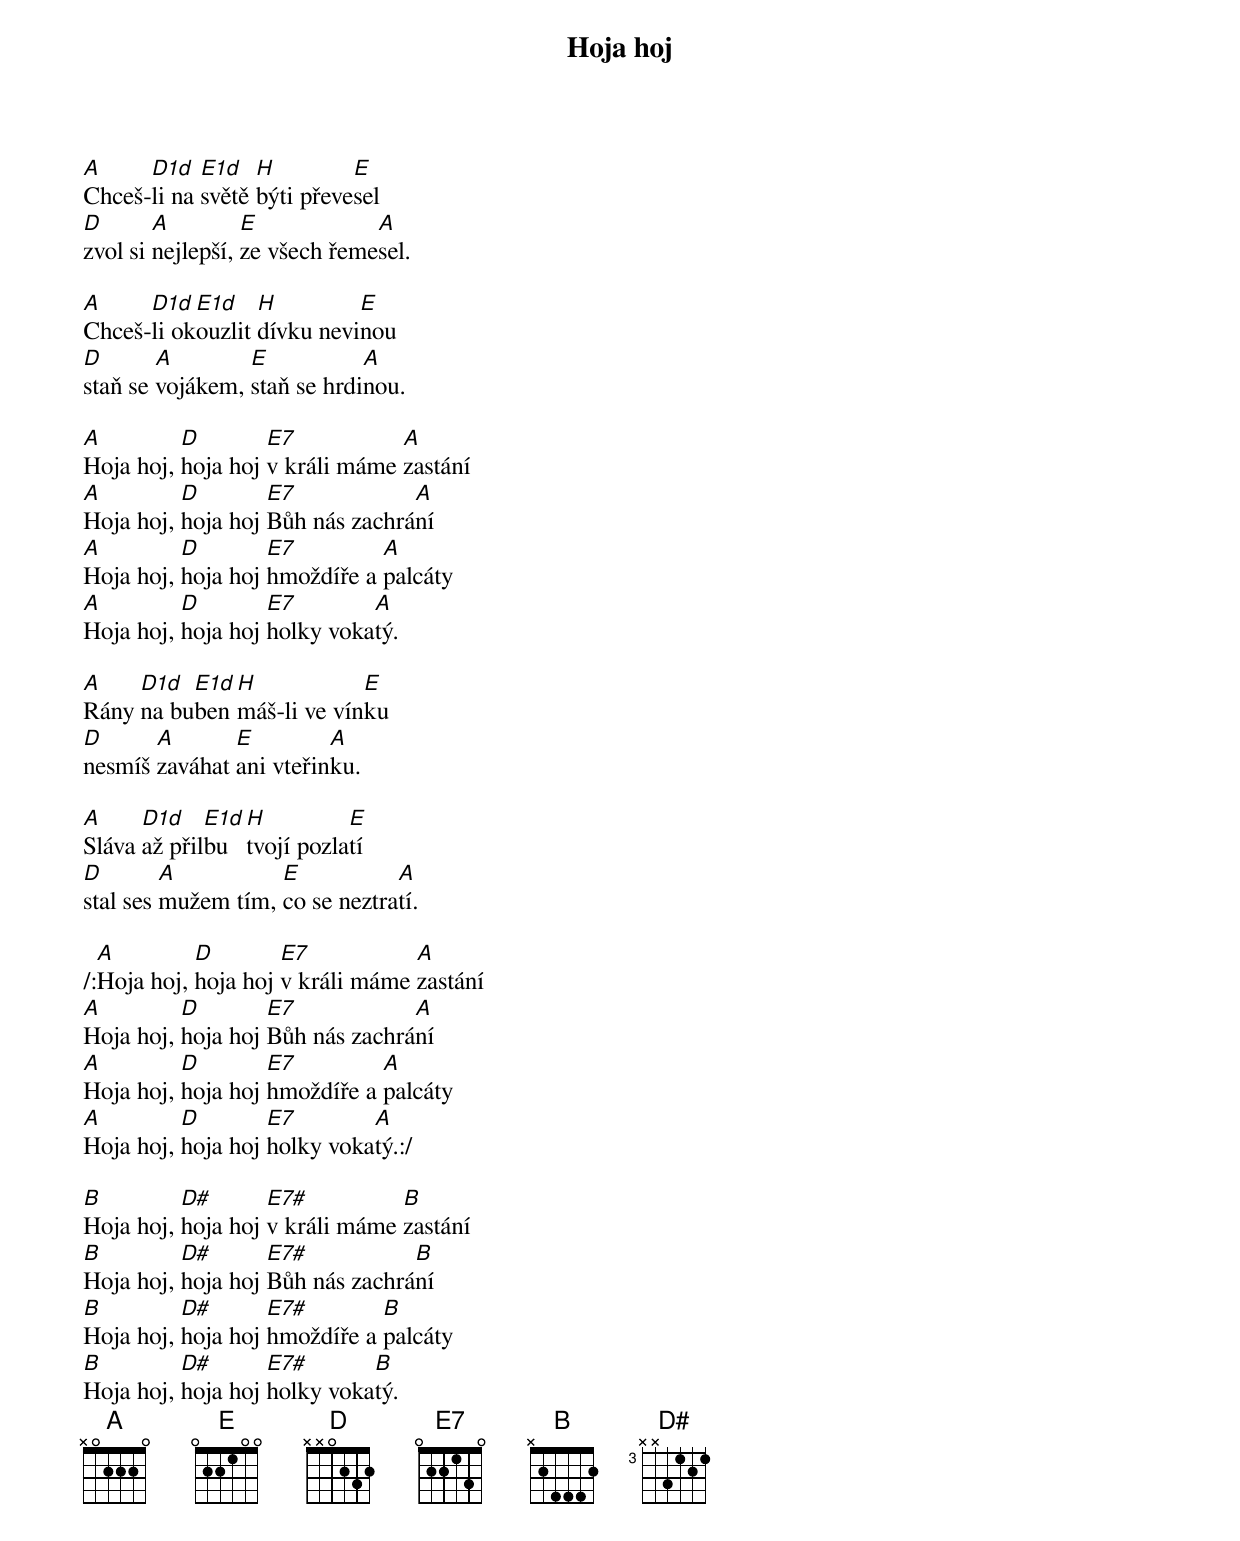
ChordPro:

{title: Hoja hoj}

[A]Chceš-[D1d]li na [E1d]světě [H]býti převe[E]sel
[D]zvol si [A]nejlepší, [E]ze všech řeme[A]sel.

[A]Chceš-[D1d]li ok[E1d]ouzlit [H]dívku nevi[E]nou
[D]staň se [A]vojákem, [E]staň se hrdi[A]nou.

[A]Hoja hoj, [D]hoja hoj [E7]v králi máme [A]zastání
[A]Hoja hoj, [D]hoja hoj [E7]Bůh nás zachrá[A]ní
[A]Hoja hoj, [D]hoja hoj [E7]hmoždíře a [A]palcáty
[A]Hoja hoj, [D]hoja hoj [E7]holky voka[A]tý.

[A]Rány [D1d]na bu[E1d]ben [H]máš-li ve vín[E]ku
[D]nesmíš [A]zaváhat [E]ani vteřin[A]ku.

[A]Sláva [D1d]až přil[E1d]bu  [H]tvojí pozla[E]tí
[D]stal ses [A]mužem tím, [E]co se neztra[A]tí.

/:[A]Hoja hoj, [D]hoja hoj [E7]v králi máme [A]zastání
[A]Hoja hoj, [D]hoja hoj [E7]Bůh nás zachrá[A]ní
[A]Hoja hoj, [D]hoja hoj [E7]hmoždíře a [A]palcáty
[A]Hoja hoj, [D]hoja hoj [E7]holky voka[A]tý.:/

[B]Hoja hoj, [D#]hoja hoj [E7#]v králi máme [B]zastání
[B]Hoja hoj, [D#]hoja hoj [E7#]Bůh nás zachrá[B]ní
[B]Hoja hoj, [D#]hoja hoj [E7#]hmoždíře a [B]palcáty
[B]Hoja hoj, [D#]hoja hoj [E7#]holky voka[B]tý.
